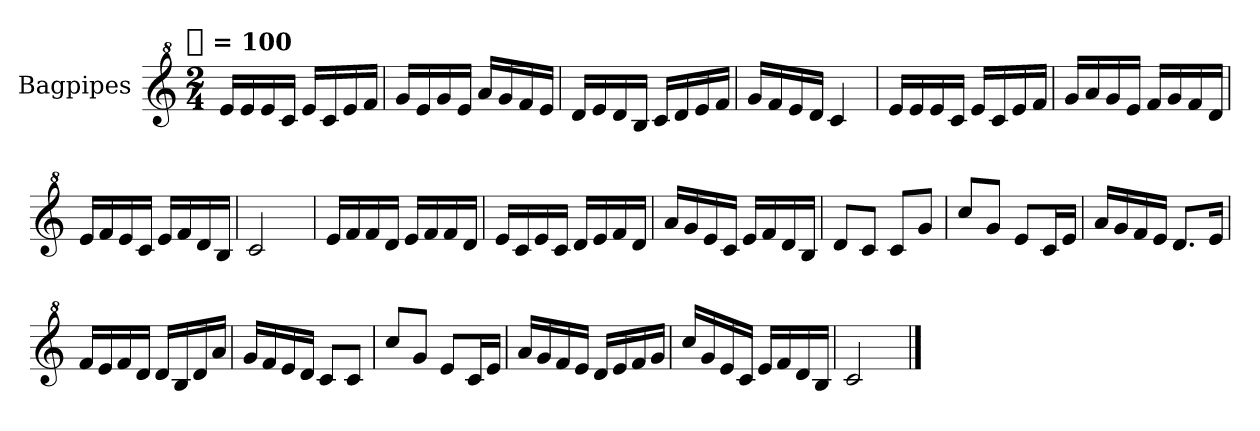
**kern
*part1
*staff1
*I"Bagpipes
*I'Bag
*clefG^2
*k[]
!!LO:TX:omd:t=[quarter] = 100
*M2/4
*MM100
=1
16eeLL
16ee
16ee
16ccJJ
16eeLL
16cc
16ee
16ffJJ
=
16ggLL
16ee
16gg
16eeJJ
16aaLL
16gg
16ff
16eeJJ
=
16ddLL
16ee
16dd
16bJJ
16ccLL
16dd
16ee
16ffJJ
=
16ggLL
16ff
16ee
16ddJJ
4cc
=
16eeLL
16ee
16ee
16ccJJ
16eeLL
16cc
16ee
16ffJJ
=
16ggLL
16aa
16gg
16eeJJ
16ffLL
16gg
16ff
16ddJJ
=
16eeLL
16ff
16ee
16ccJJ
16eeLL
16ff
16dd
16bJJ
=
2cc
=
16eeLL
16ff
16ff
16ddJJ
16eeLL
16ff
16ff
16ddJJ
=
16eeLL
16cc
16ee
16ccJJ
16ddLL
16ee
16ff
16ddJJ
=
16aaLL
16gg
16ee
16ccJJ
16eeLL
16ff
16dd
16bJJ
=
8ddL
8ccJ
8ccL
8ggJ
=
8cccL
8ggJ
8eeL
16ccL
16eeJJ
=
16aaLL
16gg
16ff
16eeJJ
8.ddL
16eeJk
=
16ffLL
16ee
16ff
16ddJJ
16ddLL
16b
16dd
16aaJJ
=
16ggLL
16ff
16ee
16ddJJ
8ccL
8ccJ
=
8cccL
8ggJ
8eeL
16ccL
16eeJJ
=
16aaLL
16gg
16ff
16eeJJ
16ddLL
16ee
16ff
16ggJJ
=
16cccLL
16gg
16ee
16ccJJ
16eeLL
16ff
16dd
16bJJ
=
2cc
==
*-
